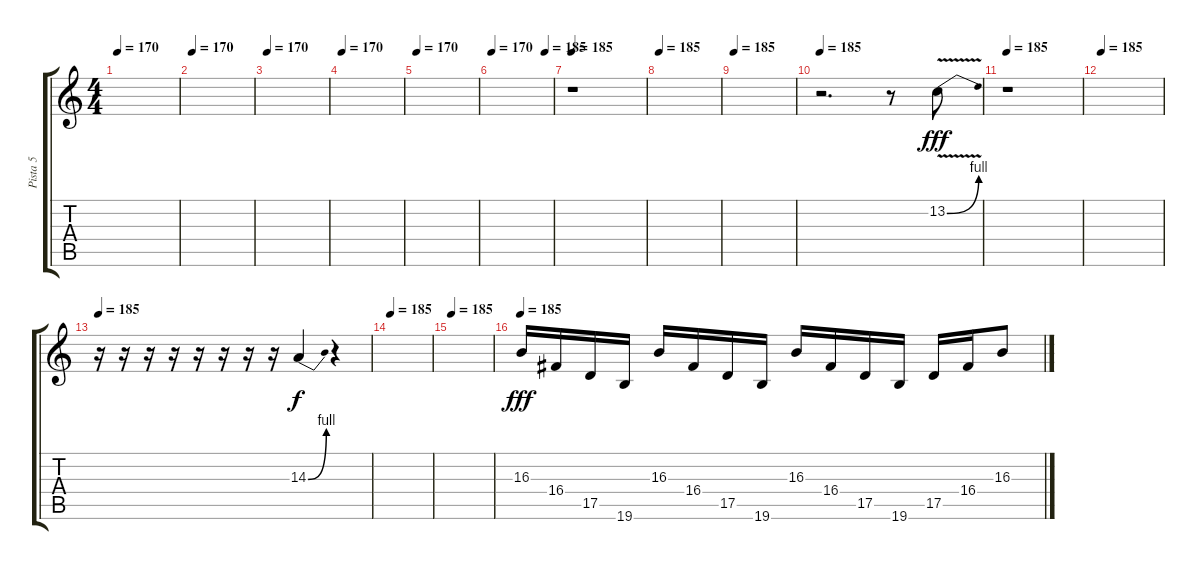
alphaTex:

\track ("Pista 5" "Pista 5") {instrument lead2sawtooth}
\staff {score tabs}
\tuning (E4 B3 G3 D3 A2 E2) {hide}
\ts (4 4)
\tempo 170
\clef g2
\ks c
|
\tempo 170
|
\tempo 170
|
\tempo 170
|
\tempo 170
|
\tempo 170
\tempo (185 0.875)
|
\section ("" "")
\tempo 185
r.1 |
\section ("" "")
\tempo 185
|
\tempo 185
|
\tempo 185
r.2{d} r.8 13.2{be (bend 0 0 60 4) v}.8{dy fff volume 16 instrument guitarharmonics} |
\tempo 185
r.1{volume 16 instrument lead2sawtooth} |
\tempo 185
|
\tempo 185
r.16 r.16 r.16 r.16 r.16 r.16 r.16 r.16 14.3{be (bend 0 0 60 4)}.4{dy f volume 16 instrument guitarharmonics} r.4{volume 16 instrument lead2sawtooth} |
\tempo 185
|
\tempo 185
|
\section ("" "")
\tempo 185
16.3.16{dy fff} 16.4.16 17.5.16 19.6.16 16.3.16 16.4.16 17.5.16 19.6.16 16.3.16 16.4.16 17.5.16 19.6.16 17.5.16 16.4.16 16.3.8
